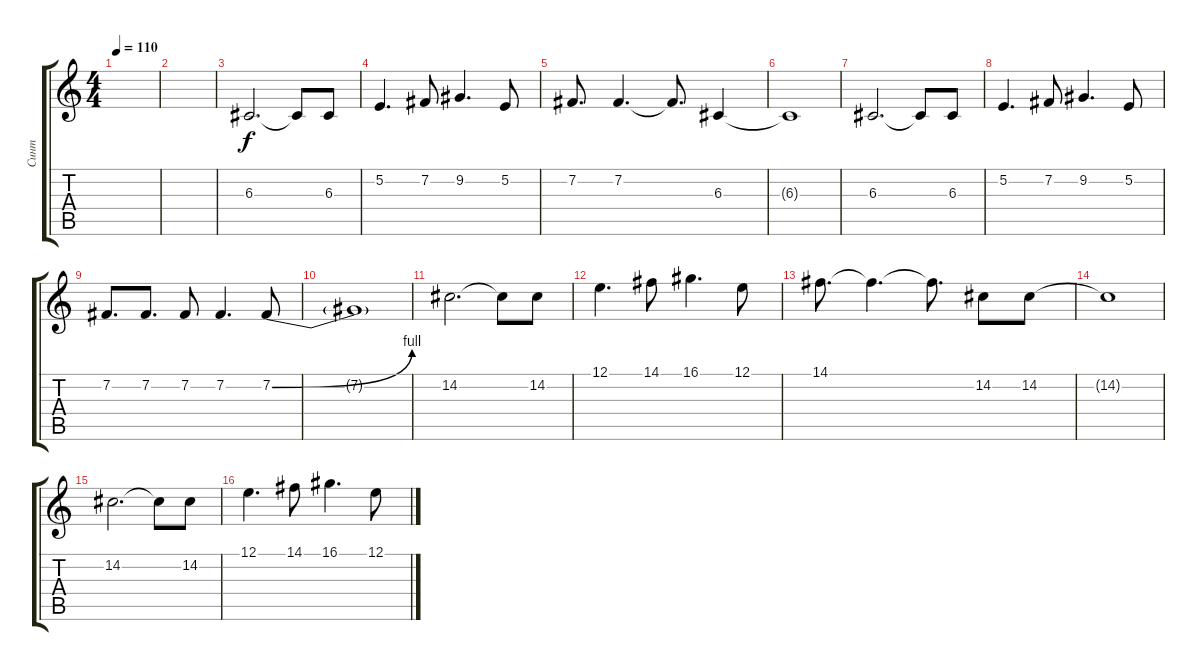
\track ("Синт" "Синт") {instrument musicbox}
\staff {score tabs}
\tuning (E4 B3 G3 D3 A2 E2) {hide}
\ts (4 4)
\tempo 110
\clef g2
\ks c
|
|
6.3.2{d} 6.3{t}.8 6.3.8 |
5.2.4{d} 7.2.8 9.2.4{d} 5.2.8 |
7.2.8{d} 7.2.4{d} 7.2{t}.8{d} 6.3.4 |
6.3{t}.1 |
6.3.2{d} 6.3{t}.8 6.3.8 |
5.2.4{d} 7.2.8 9.2.4{d} 5.2.8 |
7.2.8{d} 7.2.8{d} 7.2.8 7.2.4{d} 7.2{be (bend 0 0 60 4)}.8 |
7.2{t}.1 |
14.2.2{d} 14.2{t}.8 14.2.8 |
12.1.4{d} 14.1.8 16.1.4{d} 12.1.8 |
14.1.8{d} 14.1{t}.4{d} 14.1{t}.8{d} 14.2.8 14.2.8 |
14.2{t}.1 |
14.2.2{d} 14.2{t}.8 14.2.8 |
12.1.4{d} 14.1.8 16.1.4{d} 12.1.8
